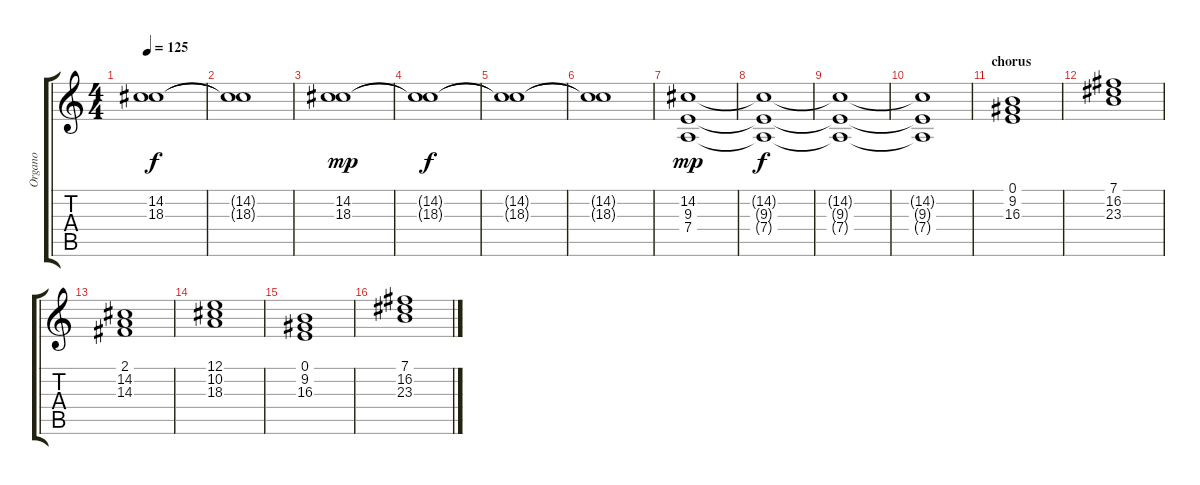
\track ("Organo" "Organo") {instrument drawbarorgan}
\staff {score tabs}
\tuning (E4 B3 G3 D3 A2 E2) {hide}
\ts (4 4)
\tempo 125
\clef g2
\ks c
(14.2{t} 18.3{t}).1{dy f} |
(14.2{t} 18.3{t}).1 |
(14.2 18.3).1{dy mp} |
(14.2{t} 18.3{t}).1{dy f} |
(14.2{t} 18.3{t}).1 |
(14.2{t} 18.3{t}).1 |
(14.2 9.3 7.4).1{dy mp} |
(14.2{t} 9.3{t} 7.4{t}).1{dy f} |
(14.2{t} 9.3{t} 7.4{t}).1 |
(14.2{t} 9.3{t} 7.4{t}).1 |
\section ("" "chorus")
(0.1 9.2 16.3).1 |
(7.1 16.2 23.3).1 |
(2.1 14.2 14.3).1 |
(12.1 10.2 18.3).1 |
(0.1 9.2 16.3).1 |
(7.1 16.2 23.3).1
